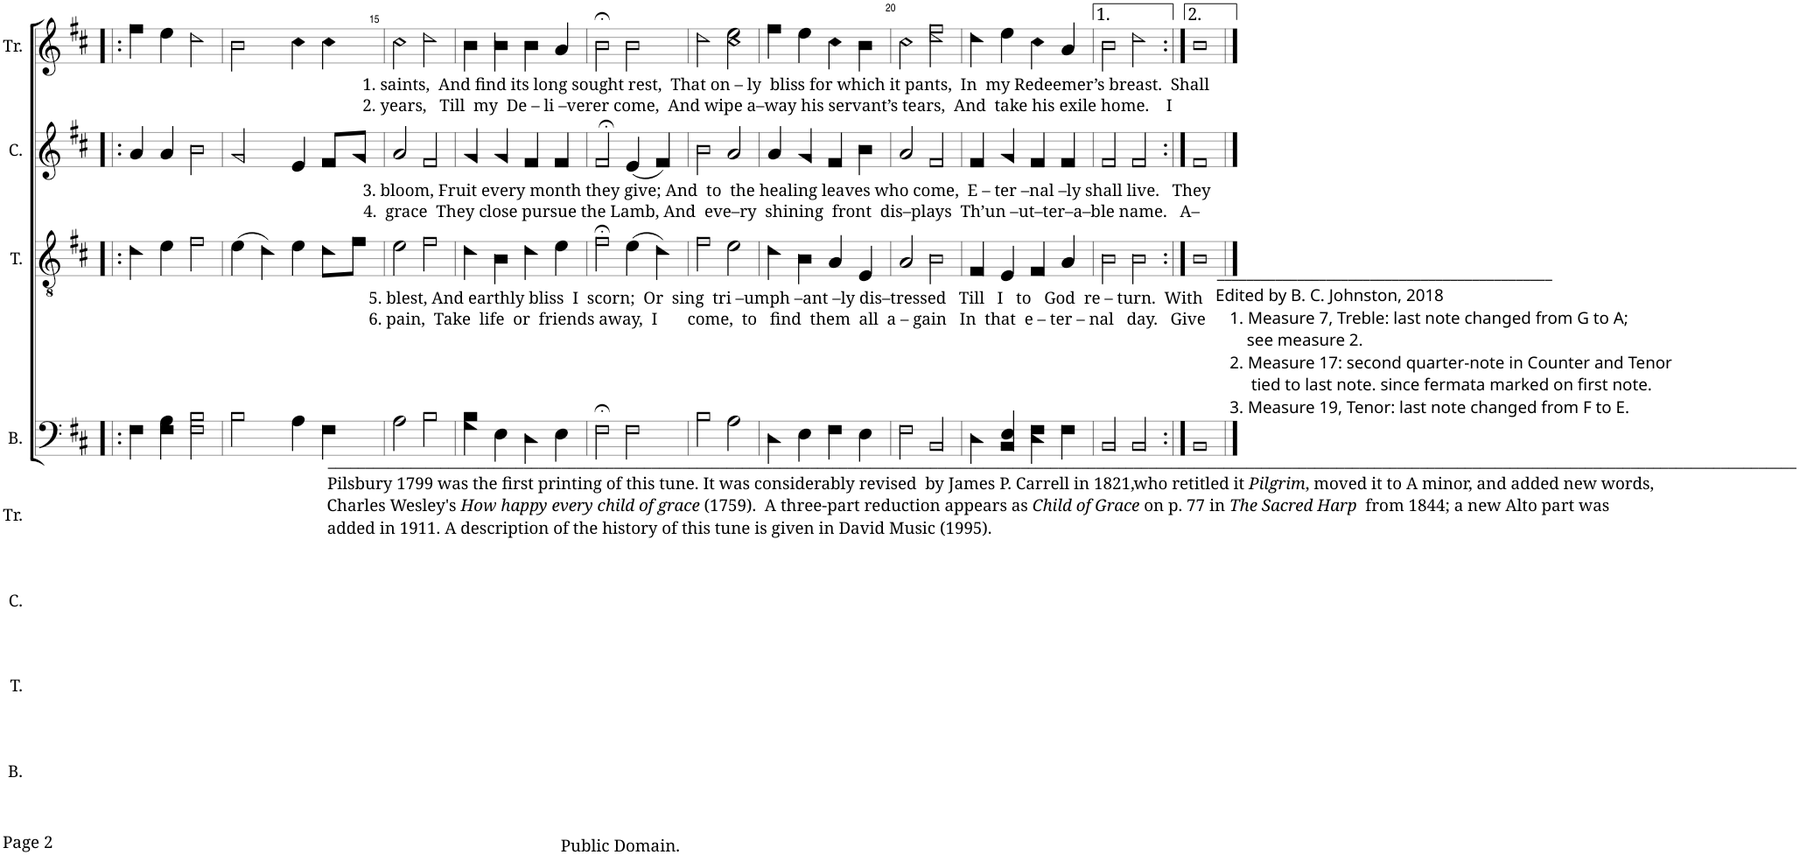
**kern	**kern	**kern	**kern
*part4	*part3	*part2	*part1
*staff4	*staff3	*staff2	*staff1
*I"B.	*I"T.	*I"C.	*I"Tr.
*I'B.	*I'T.	*I'C.	*I'Tr.
!!LO:PB:g=z
*clefF4	*clefGv2	*clefG2	*clefG2
*k[f#c#]	*k[f#c#]	*k[f#c#]	*k[f#c#]
*M4/4	*M4/4	*M4/4	*M4/4
*met(c)	*met(c)	*met(c)	*met(c)
=13!|:	=13!|:	=13!|:	=13!|:
4F#!\	4d!\	4a!/	4ff#!\
4F#!\ 4A!\	4e!\	4a!/	4ee!\
2F#!\ 2B!\	2f#!\	2b!\	2dd!\
=14	=14	=14	=14
2B!\	(4e!\	2g!/	2b!\
.	4d!\)	.	.
4A!\	4e!\	4e!/	4cc#!\
4F#!\	8d!\L	8f#!/L	4cc#!\
.	8f#!\J	8g!/J	.
=15	=15	=15	=15
!	!	!	!LO:TX:b:t=1. saints,  And find its long sought rest,  That on – ly  bliss for which it pants,  In  my Redeemer’s breast.  Shall
!	!	!	!LO:TX:b:t=2. years,   Till  my  De – li –verer come,  And wipe a–way his servant’s tears,  And  take his exile home.    I
!	!	!LO:TX:b:t=3. bloom, Fruit every month they give; And  to  the healing leaves who come,  E – ter –nal –ly shall live.   They	!
!	!	!LO:TX:b:t=4.  grace  They close pursue the Lamb, And  eve–ry  shining  front  dis–plays  Th’un –ut–ter–a–ble name.   A–	!
!	!LO:TX:b:t=5. blest, And earthly bliss  I  scorn;  Or  sing  tri –umph –ant –ly dis–tressed   Till   I   to   God  re – turn.  With	!	!
!	!LO:TX:b:t=6. pain,  Take  life  or  friends away,  I       come,  to   find  them  all  a – gain   In  that  e – ter – nal   day.   Give	!	!
!LO:TX:b:t=___________________________________________________________________________________________________________________________________________________________________________________________________	!	!	!
!LO:TX:b:t=Pilsbury 1799 was the first printing of this tune. It was considerably revised  by James P. Carrell in 1821,who retitled it	!	!	!
!LO:TX:b:i:t=Pilgrim	!	!	!
!LO:TX:b:t=, moved it to A minor, and added new words,	!	!	!
!LO:TX:b:t=Charles Wesley's	!	!	!
!LO:TX:b:i:t=How happy every child of grace	!	!	!
!LO:TX:b:t=(1759).  A three-part reduction appears as	!	!	!
!LO:TX:b:i:t=Child of Grace	!	!	!
!LO:TX:b:t=on p. 77 in	!	!	!
!LO:TX:b:i:t=The Sacred Harp	!	!	!
!LO:TX:b:t=from 1844; a new Alto part was	!	!	!
!LO:TX:b:t=added in 1911. A description of the history of this tune is given in David Music (1995).	!	!	!
2A!\	2e!\	2a!/	2cc#!\
2B!\	2f#!\	2f#!/	2dd!\
=16	=16	=16	=16
4G!\ 4B!\	4d!\	4g!/	4b!\
4E!\	4B!\	4g!/	4b!\ 4dd!\
4D!\	4d!\	4f#!/	4b!\
4E!\	4e!\	4f#!/	4a!/
=17	=17	=17	=17
!LO:TX:a:t=______________________________________________	!	!	!
!LO:TX:a:t=Edited by B. C. Johnston, 2018	!	!	!
!LO:TX:a:t=1. Measure 7, Treble&colon; last note changed from G to A;	!	!	!
!LO:TX:a:t=see measure 2.	!	!	!
!LO:TX:a:t=2. Measure 17&colon; second quarter-note in Counter&nbsp;and Tenor	!	!	!
!LO:TX:a:t=tied to last note. since fermata marked on first note.	!	!	!
!LO:TX:a:t=3. Measure 19, Tenor&colon; last note changed from F to E.	!	!	!
2F#;<!\	2f#;<!\	2f#;<!/	2b;<!\
2F#!\	(4e!\	(4e!/	2b!\
.	4d!\)	4f#!/)	.
=18	=18	=18	=18
2B!\	2f#!\	2b!\	2dd!\
2A!\	2e!\	2a!/	2cc#!\ 2ee!\
=19	=19	=19	=19
4D!\	4d!\	4a!/	4ff#!\
4E!\	4B!\	4g!/	4ee!\
4F#!\	4A!/	4f#!/	4cc#!\
4E!\	4E!/	4b!\	4b!\
=20	=20	=20	=20
2F#!\	2A!/	2a!/	2cc#!\
2BB!/	2B!\	2f#!/	2dd!\ 2ff#!\
=21	=21	=21	=21
4D!\	4F#!/	4f#!/	4dd!\
4BB!/ 4E!/	4E!/	4g!/	4ee!\
4D!\ 4F#!\	4F#!/	4f#!/	4cc#!\
4F#!\	4A!/	4f#!/	4a!/
=22	=22	=22	=22
2BB!/	2B!\	2f#!/	2b!\
2BB!/	2B!\	2f#!/	2dd!\
=23:|!	=23:|!	=23:|!	=23:|!
1BB!	1B!	1f#!	1b!
==	==	==	==
*-	*-	*-	*-
